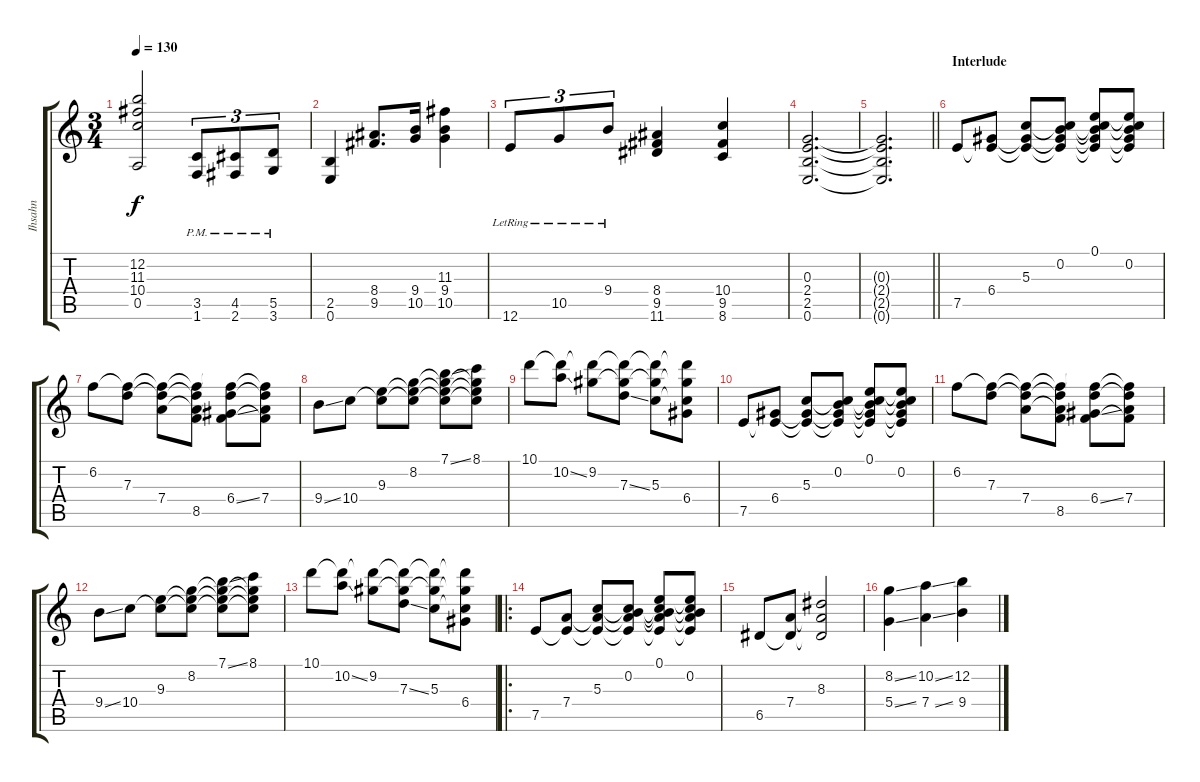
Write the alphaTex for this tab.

\track ("Ihsahn" "Ihsahn") {instrument distortionguitar}
\staff {score tabs}
\tuning (E4 B3 G3 D3 A2 E2) {hide}
\ts (3 4)
\tempo 130
\clef g2
\ks c
(12.2 11.3 10.4 0.5).2{dy f} (3.5{pm} 1.6{pm}).8{tu (3 2)} (4.5{pm} 2.6{pm}).8{tu (3 2)} (5.5{pm} 3.6{pm}).8{tu (3 2)} |
(2.5 0.6).4 (8.4 9.5).8{d} (9.4 10.5).16 (11.3 9.4 10.5).4 |
12.6{lr}.8{tu (3 2)} 10.5{lr}.8{tu (3 2)} 9.4{lr}.8{tu (3 2)} (8.4 9.5 11.6).4 (10.4 9.5 8.6).4 |
(0.3 2.4 2.5 0.6).2{d} |
\barLineRight lightlight
(0.3{t} 2.4{t} 2.5{t} 0.6{t}).2{d} |
\section ("" "Interlude")
7.5.8 (6.4 7.5{t}).8 (5.3 6.4{t} 7.5{t}).8 (0.2 5.3{t} 6.4{t} 7.5{t}).8 (0.1 0.2{t} 5.3{t} 6.4{t} 7.5{t}).8 (0.1{t} 0.2 5.3{t} 6.4{t} 7.5{t}).8 |
6.2.8 (6.2{t} 7.3).8 (6.2{t} 7.3{t} 7.4).8 (6.2{t} 7.3{t} 7.4{t} 8.5).8 (6.2{t} 7.3{t} 6.4{ss} 8.5{t}).8 (6.2{t} 7.3{t} 7.4 8.5{t}).8 |
9.4{ss}.8 10.4.8 (9.3 10.4{t}).8 (8.2 9.3{t} 10.4{t}).8 (7.1{ss} 8.2{t} 9.3{t} 10.4{t}).8 (8.1 8.2{t} 9.3{t} 10.4{t}).8 |
10.1.8 (10.1{t} 10.2{ss}).8 (10.1{t} 9.2).8 (10.1{t} 9.2{t} 7.3{ss}).8 (10.1{t} 9.2{t} 5.3).8 (10.1{t} 9.2{t} 5.3{t} 6.4).8 |
7.5.8 (6.4 7.5{t}).8 (5.3 6.4{t} 7.5{t}).8 (0.2 5.3{t} 6.4{t} 7.5{t}).8 (0.1 0.2{t} 5.3{t} 6.4{t} 7.5{t}).8 (0.1{t} 0.2 5.3{t} 6.4{t} 7.5{t}).8 |
6.2.8 (6.2{t} 7.3).8 (6.2{t} 7.3{t} 7.4).8 (6.2{t} 7.3{t} 7.4{t} 8.5).8 (6.2{t} 7.3{t} 6.4{ss} 8.5{t}).8 (6.2{t} 7.3{t} 7.4 8.5{t}).8 |
9.4{ss}.8 10.4.8 (9.3 10.4{t}).8 (8.2 9.3{t} 10.4{t}).8 (7.1{ss} 8.2{t} 9.3{t} 10.4{t}).8 (8.1 8.2{t} 9.3{t} 10.4{t}).8 |
10.1.8 (10.1{t} 10.2{ss}).8 (10.1{t} 9.2).8 (10.1{t} 9.2{t} 7.3{ss}).8 (10.1{t} 9.2{t} 5.3).8 (10.1{t} 9.2{t} 5.3{t} 6.4).8 |
\ro
7.5.8 (7.4 7.5{t}).8 (5.3 7.4{t} 7.5{t}).8 (0.2 5.3{t} 7.4{t} 7.5{t}).8 (0.1 0.2{t} 5.3{t} 7.4{t} 7.5{t}).8 (0.1{t} 0.2 5.3{t} 7.4{t} 7.5{t}).8 |
6.5.8 (7.4 6.5{t}).8 (8.3 7.4{t} 6.5{t}).2 |
(8.2{ss} 5.4{ss}).4 (10.2{ss} 7.4{ss}).4 (12.2 9.4).4
